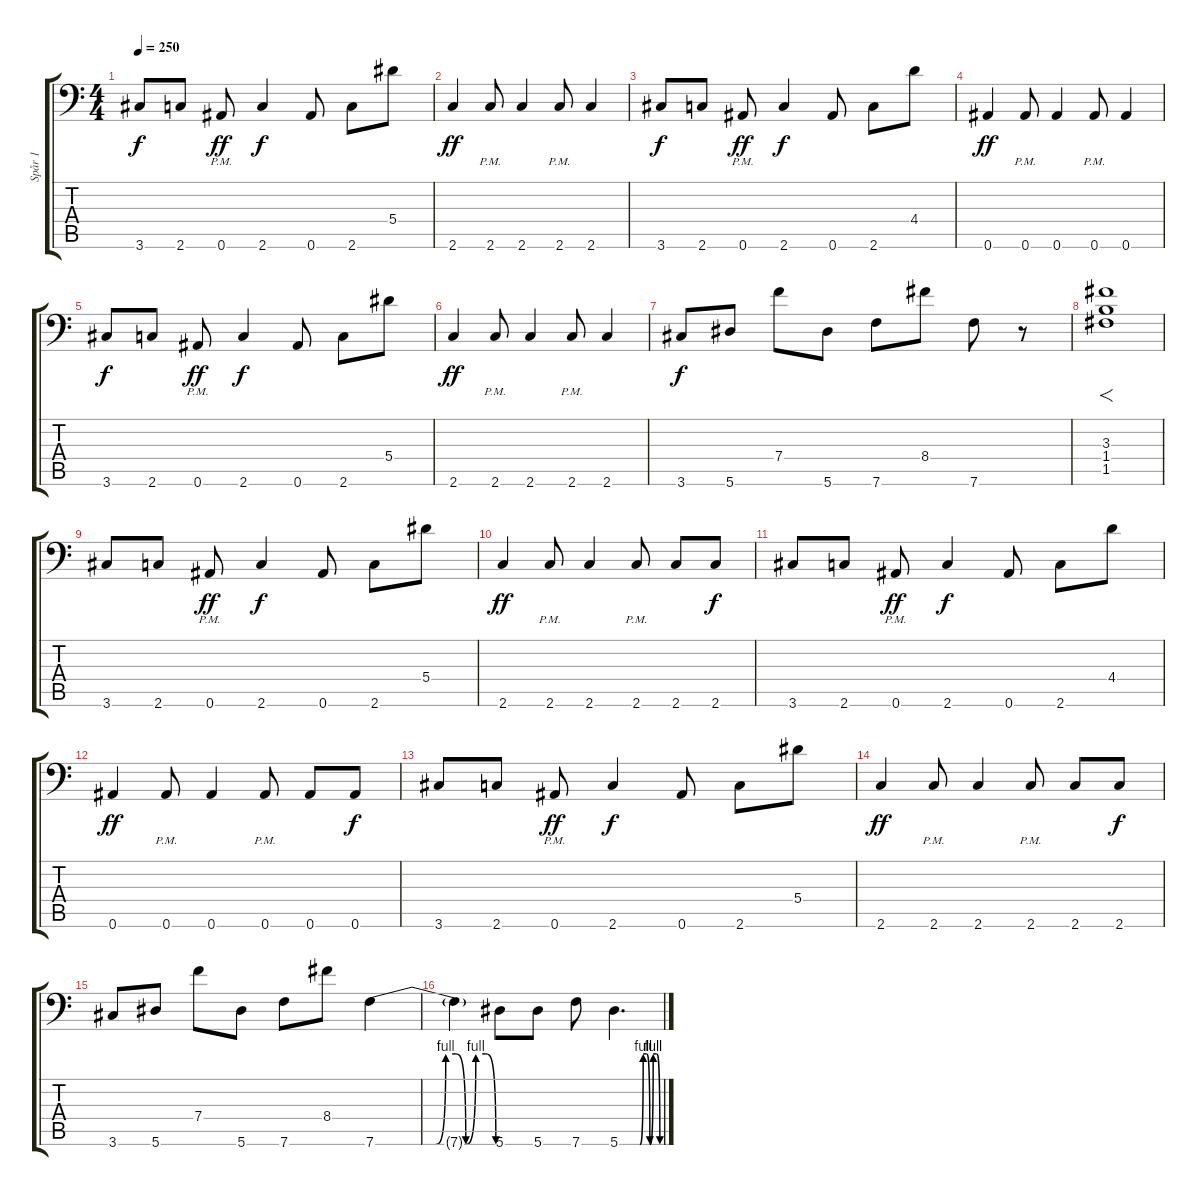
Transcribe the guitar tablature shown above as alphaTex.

\track ("Spår 1" "Spår 1") {instrument distortionguitar}
\staff {score tabs}
\tuning (C4 G3 Eb3 Bb2 F2 Bb1) {hide}
\ts (4 4)
\tempo 250
\clef f4
\ks c
3.6.8{dy f} 2.6.8 0.6{pm}.8{dy ff} 2.6.4{dy f} 0.6.8 2.6.8 5.4.8 |
2.6.4{dy ff} 2.6{pm}.8 2.6.4 2.6{pm}.8 2.6.4 |
3.6.8{dy f} 2.6.8 0.6{pm}.8{dy ff} 2.6.4{dy f} 0.6.8 2.6.8 4.4.8 |
0.6.4{dy ff} 0.6{pm}.8 0.6.4 0.6{pm}.8 0.6.4 |
3.6.8{dy f} 2.6.8 0.6{pm}.8{dy ff} 2.6.4{dy f} 0.6.8 2.6.8 5.4.8 |
2.6.4{dy ff} 2.6{pm}.8 2.6.4 2.6{pm}.8 2.6.4 |
3.6.8{dy f} 5.6.8 7.4.8 5.6.8 7.6.8 8.4.8 7.6.8 r.8 |
(3.3 1.4 1.5).1{f} |
3.6.8 2.6.8 0.6{pm}.8{dy ff} 2.6.4{dy f} 0.6.8 2.6.8 5.4.8 |
2.6.4{dy ff} 2.6{pm}.8 2.6.4 2.6{pm}.8 2.6.8 2.6.8{dy f} |
3.6.8 2.6.8 0.6{pm}.8{dy ff} 2.6.4{dy f} 0.6.8 2.6.8 4.4.8 |
0.6.4{dy ff} 0.6{pm}.8 0.6.4 0.6{pm}.8 0.6.8 0.6.8{dy f} |
3.6.8 2.6.8 0.6{pm}.8{dy ff} 2.6.4{dy f} 0.6.8 2.6.8 5.4.8 |
2.6.4{dy ff} 2.6{pm}.8 2.6.4 2.6{pm}.8 2.6.8 2.6.8{dy f} |
3.6.8 5.6.8 7.4.8 5.6.8 7.6.8 8.4.8 7.6{be (custom 0 0 30 0 35 4 40 4 45 0 50 4 55 4 60 0)}.4 |
7.6{t}.4 5.6.8 5.6.8 7.6.8 5.6{be (custom 0 0 30 0 35 4 40 4 45 0 50 4 55 4 60 0)}.4{d}
